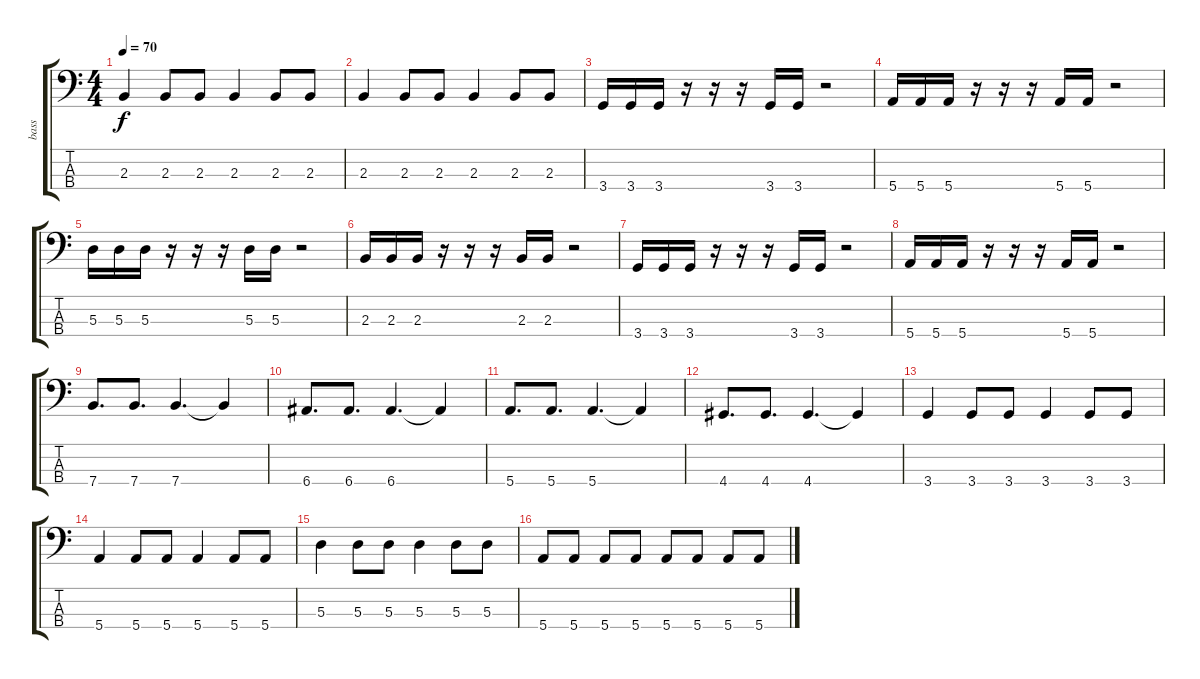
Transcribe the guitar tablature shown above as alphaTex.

\track ("bass" "bass") {instrument electricbassfinger}
\staff {score tabs}
\tuning (G2 D2 A1 E1) {hide}
\ts (4 4)
\tempo 70
\clef f4
\ks c
2.3.4{dy f} 2.3.8 2.3.8 2.3.4 2.3.8 2.3.8 |
2.3.4 2.3.8 2.3.8 2.3.4 2.3.8 2.3.8 |
3.4.16 3.4.16 3.4.16 r.16 r.16 r.16 3.4.16 3.4.16 r.2 |
5.4.16 5.4.16 5.4.16 r.16 r.16 r.16 5.4.16 5.4.16 r.2 |
5.3.16 5.3.16 5.3.16 r.16 r.16 r.16 5.3.16 5.3.16 r.2 |
2.3.16 2.3.16 2.3.16 r.16 r.16 r.16 2.3.16 2.3.16 r.2 |
3.4.16 3.4.16 3.4.16 r.16 r.16 r.16 3.4.16 3.4.16 r.2 |
5.4.16 5.4.16 5.4.16 r.16 r.16 r.16 5.4.16 5.4.16 r.2 |
7.4.8{d} 7.4.8{d} 7.4.4{d} 7.4{t}.4 |
6.4.8{d} 6.4.8{d} 6.4.4{d} 6.4{t}.4 |
5.4.8{d} 5.4.8{d} 5.4.4{d} 5.4{t}.4 |
4.4.8{d} 4.4.8{d} 4.4.4{d} 4.4{t}.4 |
3.4.4 3.4.8 3.4.8 3.4.4 3.4.8 3.4.8 |
5.4.4 5.4.8 5.4.8 5.4.4 5.4.8 5.4.8 |
5.3.4 5.3.8 5.3.8 5.3.4 5.3.8 5.3.8 |
5.4.8 5.4.8 5.4.8 5.4.8 5.4.8 5.4.8 5.4.8 5.4.8
